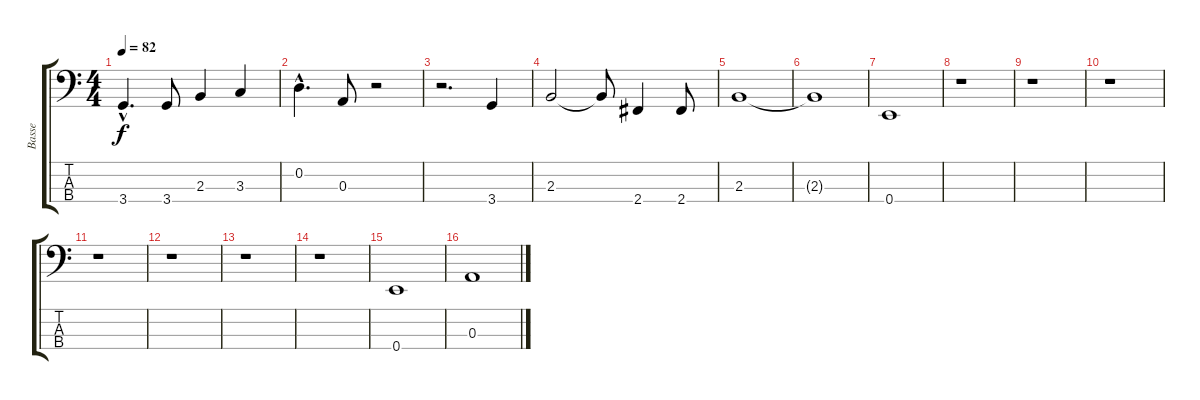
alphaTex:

\track ("Basse" "Basse") {instrument electricbassfinger}
\staff {score tabs}
\tuning (G2 D2 A1 E1) {hide}
\ts (4 4)
\tempo 82
\clef f4
\ks c
3.4{hac}.4{d dy f} 3.4.8 2.3.4 3.3.4 |
0.2{hac}.4{d} 0.3.8 r.2 |
r.2{d} 3.4.4 |
2.3.2 2.3{t}.8 2.4.4 2.4.8 |
2.3.1 |
2.3{t}.1 |
0.4.1 |
r.1 |
r.1 |
r.1 |
r.1 |
r.1 |
r.1 |
r.1 |
0.4.1 |
0.3.1
